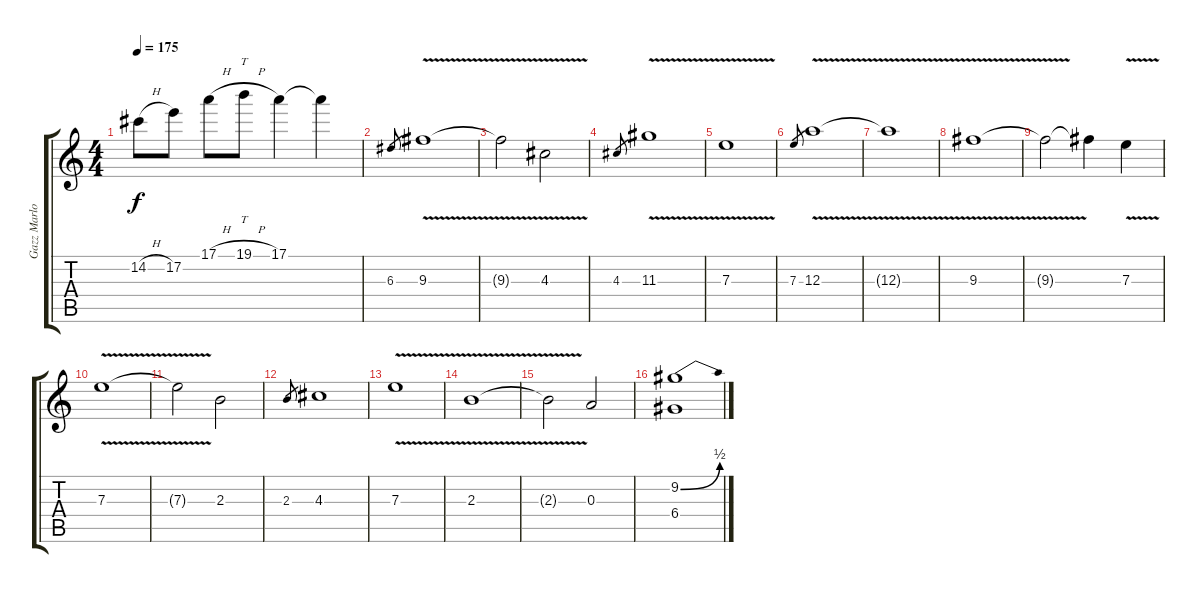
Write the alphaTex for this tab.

\track ("Gazz Marlow" "Gazz Marlo") {instrument distortionguitar}
\staff {score tabs}
\tuning (E4 B3 A3 D3 A2 D2) {hide}
\ts (4 4)
\tempo 175
\clef g2
\ks c
14.2{h}.8{dy f} 17.2.8 17.1{h}.8 19.1{h}.8{tt} 17.1.4 17.1{t}.4 |
6.3.8{gr} 9.3{v}.1 |
9.3{t}.2 4.3{v}.2 |
4.3.8{gr} 11.3{v}.1 |
7.3{v}.1 |
7.3.8{gr} 12.3{v}.1 |
12.3{t}.1 |
9.3{v}.1 |
9.3{t}.2 9.3{t}.4 7.3{v}.4 |
7.3{v}.1 |
7.3{t}.2 2.3.2 |
2.3.8{gr} 4.3.1 |
7.3{v}.1 |
2.3{v}.1 |
2.3{t}.2 0.3.2 |
(9.2{be (bend 0 0 60 2)} 6.4).1
